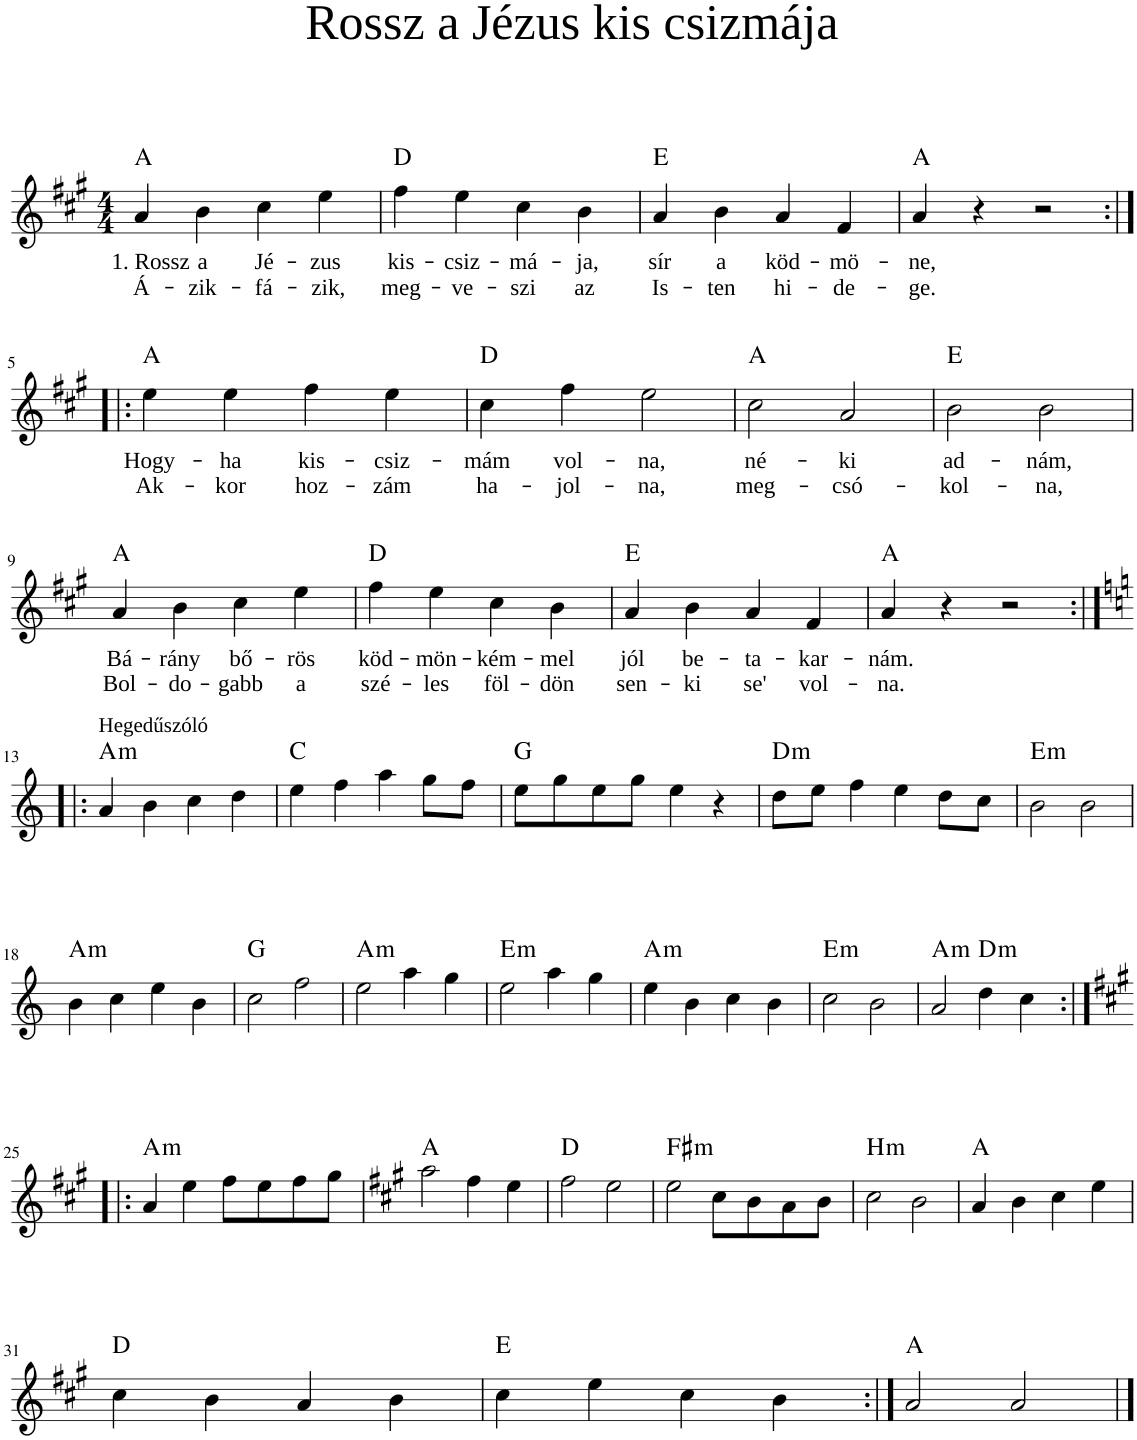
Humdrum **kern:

**kern	**text	**text	**harte
*part1	*part1	*part1	*part1
*staff1	*staff1	*staff1	*
*I"Voice	*	*	*
*clefG2	*	*	*
*k[f#c#g#]	*	*	*
*M4/4	*	*	*
=1	=1	=1	=1
!	!LO:LY:b	!LO:LY:b	!
4a/	1. Rossz	Á-	A:maj
!	!LO:LY:b	!LO:LY:b	!
4b\	a	-zik-	.
!	!LO:LY:b	!LO:LY:b	!
4cc#\	Jé-	-fá-	.
!	!LO:LY:b	!LO:LY:b	!
4ee\	-zus	-zik,	.
=2	=2	=2	=2
!	!LO:LY:b	!LO:LY:b	!
4ff#\	kis-	meg-	D:maj
!	!LO:LY:b	!LO:LY:b	!
4ee\	-csiz-	-ve-	.
!	!LO:LY:b	!LO:LY:b	!
4cc#\	-má-	-szi	.
!	!LO:LY:b	!LO:LY:b	!
4b\	-ja,	az	.
=3	=3	=3	=3
!	!LO:LY:b	!LO:LY:b	!
4a/	sír	Is-	E:maj
!	!LO:LY:b	!LO:LY:b	!
4b\	a	-ten	.
!	!LO:LY:b	!LO:LY:b	!
4a/	köd-	hi-	.
!	!LO:LY:b	!LO:LY:b	!
4f#/	-mö-	-de-	.
=4	=4	=4	=4
!	!LO:LY:b	!LO:LY:b	!
4a/	-ne,	-ge.	A:maj
4r	.	.	.
2r	.	.	.
!!LO:LB:g=z
=5:|!|:	=5:|!|:	=5:|!|:	=5:|!|:
!	!LO:LY:b	!LO:LY:b	!
4ee\	Hogy-	Ak-	A:maj
!	!LO:LY:b	!LO:LY:b	!
4ee\	-ha	-kor	.
!	!LO:LY:b	!LO:LY:b	!
4ff#\	kis-	hoz-	.
!	!LO:LY:b	!LO:LY:b	!
4ee\	-csiz-	-zám	.
=6	=6	=6	=6
!	!LO:LY:b	!LO:LY:b	!
4cc#\	-mám	ha-	D:maj
!	!LO:LY:b	!LO:LY:b	!
4ff#\	vol-	-jol-	.
!	!LO:LY:b	!LO:LY:b	!
2ee\	-na,	-na,	.
=7	=7	=7	=7
!	!LO:LY:b	!LO:LY:b	!
2cc#\	né-	meg-	A:maj
!	!LO:LY:b	!LO:LY:b	!
2a/	-ki	-csó-	.
=8	=8	=8	=8
!	!LO:LY:b	!LO:LY:b	!
2b\	ad-	-kol-	E:maj
!	!LO:LY:b	!LO:LY:b	!
2b\	-nám,	-na,	.
!!LO:LB:g=z
=9	=9	=9	=9
!	!LO:LY:b	!LO:LY:b	!
4a/	Bá-	Bol-	A:maj
!	!LO:LY:b	!LO:LY:b	!
4b\	-rány	-do-	.
!	!LO:LY:b	!LO:LY:b	!
4cc#\	bő-	-gabb	.
!	!LO:LY:b	!LO:LY:b	!
4ee\	-rös	a	.
=10	=10	=10	=10
!	!LO:LY:b	!LO:LY:b	!
4ff#\	köd-	szé-	D:maj
!	!LO:LY:b	!LO:LY:b	!
4ee\	-mön-	-les	.
!	!LO:LY:b	!LO:LY:b	!
4cc#\	-kém-	föl-	.
!	!LO:LY:b	!LO:LY:b	!
4b\	-mel	-dön	.
=11	=11	=11	=11
!	!LO:LY:b	!LO:LY:b	!
4a/	jól	sen-	E:maj
!	!LO:LY:b	!LO:LY:b	!
4b\	be-	-ki	.
!	!LO:LY:b	!LO:LY:b	!
4a/	-ta-	se'	.
!	!LO:LY:b	!LO:LY:b	!
4f#/	-kar-	vol-	.
=12	=12	=12	=12
!	!LO:LY:b	!LO:LY:b	!
4a/	-nám.	-na.	A:maj
4r	.	.	.
2r	.	.	.
!!LO:LB:g=z
=13:|!|:	=13:|!|:	=13:|!|:	=13:|!|:
*k[]	*	*	*
!LO:TX:a:t=Hegedűszóló	!	!	!LO:H:kt=m
4a/	.	.	A:min
4b\	.	.	.
4cc\	.	.	.
4dd\	.	.	.
=14	=14	=14	=14
4ee\	.	.	C:maj
4ff\	.	.	.
4aa\	.	.	.
8gg\L	.	.	.
8ff\J	.	.	.
=15	=15	=15	=15
8ee\L	.	.	G:maj
8gg\	.	.	.
8ee\	.	.	.
8gg\J	.	.	.
4ee\	.	.	.
4r	.	.	.
=16	=16	=16	=16
!	!	!	!LO:H:kt=m
8dd\L	.	.	D:min
8ee\J	.	.	.
4ff\	.	.	.
4ee\	.	.	.
8dd\L	.	.	.
8cc\J	.	.	.
=17	=17	=17	=17
!	!	!	!LO:H:kt=m
2b\	.	.	E:min
2b\	.	.	.
!!LO:LB:g=z
=18	=18	=18	=18
!	!	!	!LO:H:kt=m
4b\	.	.	A:min
4cc\	.	.	.
4ee\	.	.	.
4b\	.	.	.
=19	=19	=19	=19
2cc\	.	.	G:maj
2ff\	.	.	.
=20	=20	=20	=20
!	!	!	!LO:H:kt=m
2ee\	.	.	A:min
4aa\	.	.	.
4gg\	.	.	.
=21	=21	=21	=21
!	!	!	!LO:H:kt=m
2ee\	.	.	E:min
4aa\	.	.	.
4gg\	.	.	.
=22	=22	=22	=22
!	!	!	!LO:H:kt=m
4ee\	.	.	A:min
4b\	.	.	.
4cc\	.	.	.
4b\	.	.	.
=23	=23	=23	=23
!	!	!	!LO:H:kt=m
2cc\	.	.	E:min
2b\	.	.	.
=24	=24	=24	=24
!	!	!	!LO:H:kt=m
2a/	.	.	A:min
!	!	!	!LO:H:kt=m
4dd\	.	.	D:min
4cc\	.	.	.
!!LO:LB:g=z
=25:|!|:	=25:|!|:	=25:|!|:	=25:|!|:
*k[f#c#g#]	*	*	*
!	!	!	!LO:H:kt=m
4a/	.	.	A:min
4ee\	.	.	.
8ff#\L	.	.	.
8ee\	.	.	.
8ff#\	.	.	.
8gg#\J	.	.	.
=26	=26	=26	=26
*k[f#c#g#]	*	*	*
2aa\	.	.	A:maj
4ff#\	.	.	.
4ee\	.	.	.
=27	=27	=27	=27
2ff#\	.	.	D:maj
2ee\	.	.	.
=28	=28	=28	=28
!	!	!	!LO:H:kt=m
2ee\	.	.	F#:min
8cc#\L	.	.	.
8b\	.	.	.
8a\	.	.	.
8b\J	.	.	.
=29	=29	=29	=29
!	!	!	!LO:H:kt=m
2cc#\	.	.	B:min
2b\	.	.	.
=30	=30	=30	=30
4a/	.	.	A:maj
4b\	.	.	.
4cc#\	.	.	.
4ee\	.	.	.
!!LO:LB:g=z
=31	=31	=31	=31
4cc#\	.	.	D:maj
4b\	.	.	.
4a/	.	.	.
4b\	.	.	.
=32	=32	=32	=32
4cc#\	.	.	E:maj
4ee\	.	.	.
4cc#\	.	.	.
4b\	.	.	.
=33:|!	=33:|!	=33:|!	=33:|!
2a/	.	.	A:maj
2a/	.	.	.
==	==	==	==
*-	*-	*-	*-
